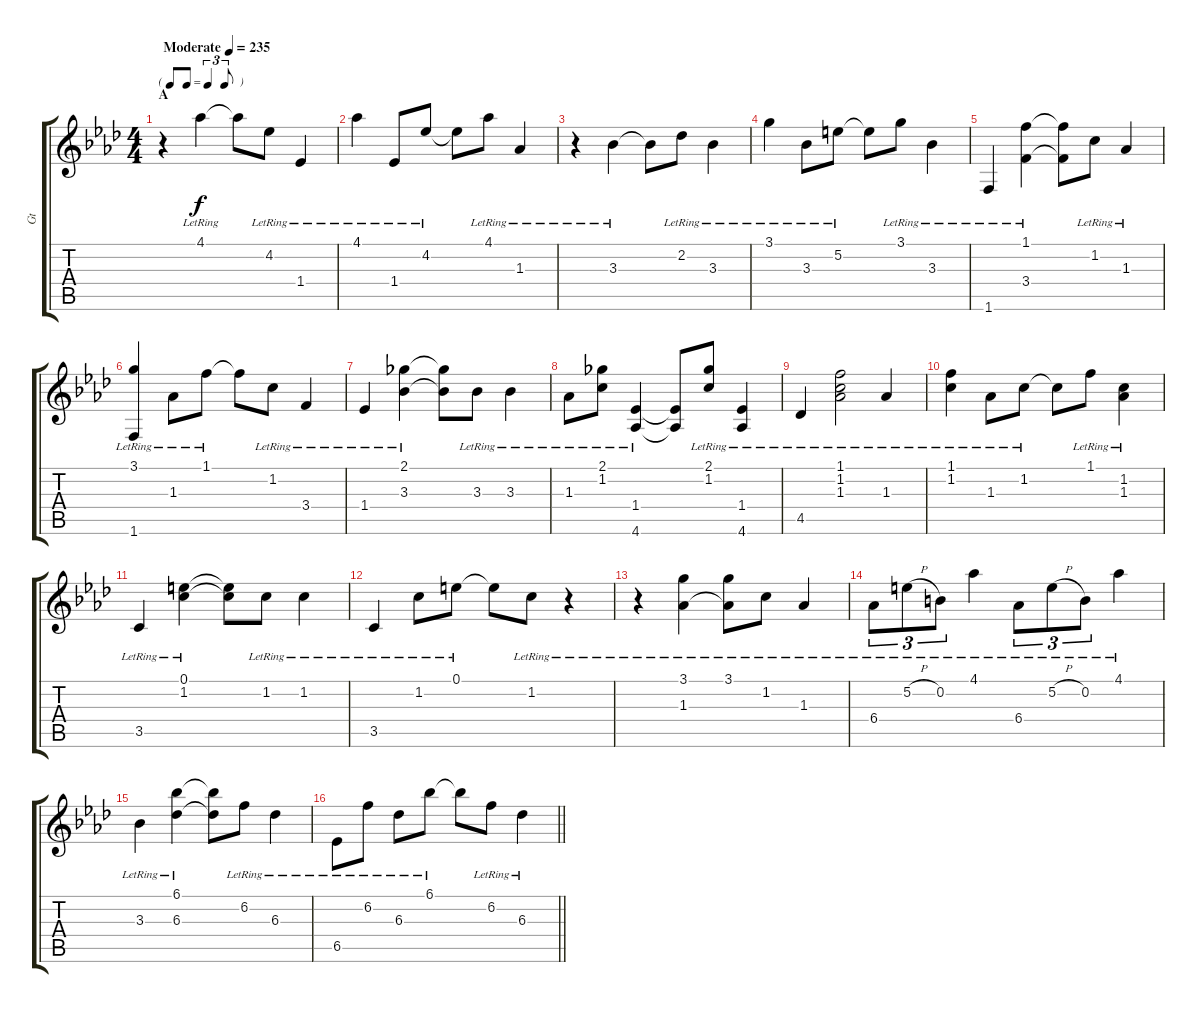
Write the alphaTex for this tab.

\track ("Gt" "Gt") {instrument acousticguitarnylon}
\staff {score tabs}
\tuning (E4 B3 G3 D3 A2 E2) {hide}
\ts (4 4)
\tf triplet8th
\section ("" "A")
\tempo (235 "Moderate")
\clef g2
\ks ab
r.4{dy f instrument acousticguitarnylon} 4.1{lr}.4{volume 14} 4.1{t}.8 4.2{lr}.8 1.4{lr}.4 |
4.1{lr}.4 1.4{lr}.8 4.2{lr}.8 4.2{t}.8 4.1{lr}.8 1.3{lr}.4 |
r.4 3.3{lr}.4 3.3{t}.8 2.2{lr}.8 3.3{lr}.4 |
3.1{lr}.4 3.3{lr}.8 5.2{lr}.8 5.2{t}.8 3.1{lr}.8 3.3{lr}.4 |
1.6{lr}.4 (1.1{lr} 3.4{lr}).4 (1.1{t} 3.4{t}).8 1.2{lr}.8 1.3{lr}.4 |
(3.1{lr} 1.6{lr}).4 1.3{lr}.8 1.1{lr}.8 1.1{t}.8 1.2{lr}.8 3.4{lr}.4 |
1.4{lr}.4 (2.1{lr} 3.3{lr}).4 (2.1{t} 3.3{t}).8 3.3{lr}.8 3.3{lr}.4 |
1.3{lr}.8 (2.1{lr} 1.2{lr}).8 (1.4{lr} 4.6{lr}).4 (1.4{t} 4.6{t}).8 (2.1{lr} 1.2{lr}).8 (1.4{lr} 4.6{lr}).4 |
4.5{lr}.4 (1.1{lr} 1.2{lr} 1.3{lr}).2 1.3{lr}.4 |
(1.1{lr} 1.2{lr}).4 1.3{lr}.8 1.2{lr}.8 1.2{t}.8 1.1{lr}.8 (1.2{lr} 1.3{lr}).4 |
3.5{lr}.4 (0.1{lr} 1.2{lr}).4 (0.1{t} 1.2{t}).8 1.2{lr}.8 1.2{lr}.4 |
3.5{lr}.4 1.2{lr}.8 0.1{lr}.8 0.1{t}.8 1.2{lr}.8 r.4 |
r.4 (3.1{lr} 1.3{lr}).4 (3.1{lr} 1.3{t}).8 1.2{lr}.8 1.3{lr}.4 |
6.4{lr}.8{tu (3 2)} 5.2{h lr}.8{tu (3 2)} 0.2{lr}.8{tu (3 2)} 4.1{lr}.4 6.4{lr}.8{tu (3 2)} 5.2{h lr}.8{tu (3 2)} 0.2{lr}.8{tu (3 2)} 4.1{lr}.4 |
3.3{lr}.4 (6.1{lr} 6.3{lr}).4 (6.1{t} 6.3{t}).8 6.2{lr}.8 6.3{lr}.4 |
\barLineRight lightlight
6.5{lr}.8 6.2{lr}.8 6.3{lr}.8 6.1{lr}.8 6.1{t}.8 6.2{lr}.8 6.3{lr}.4
